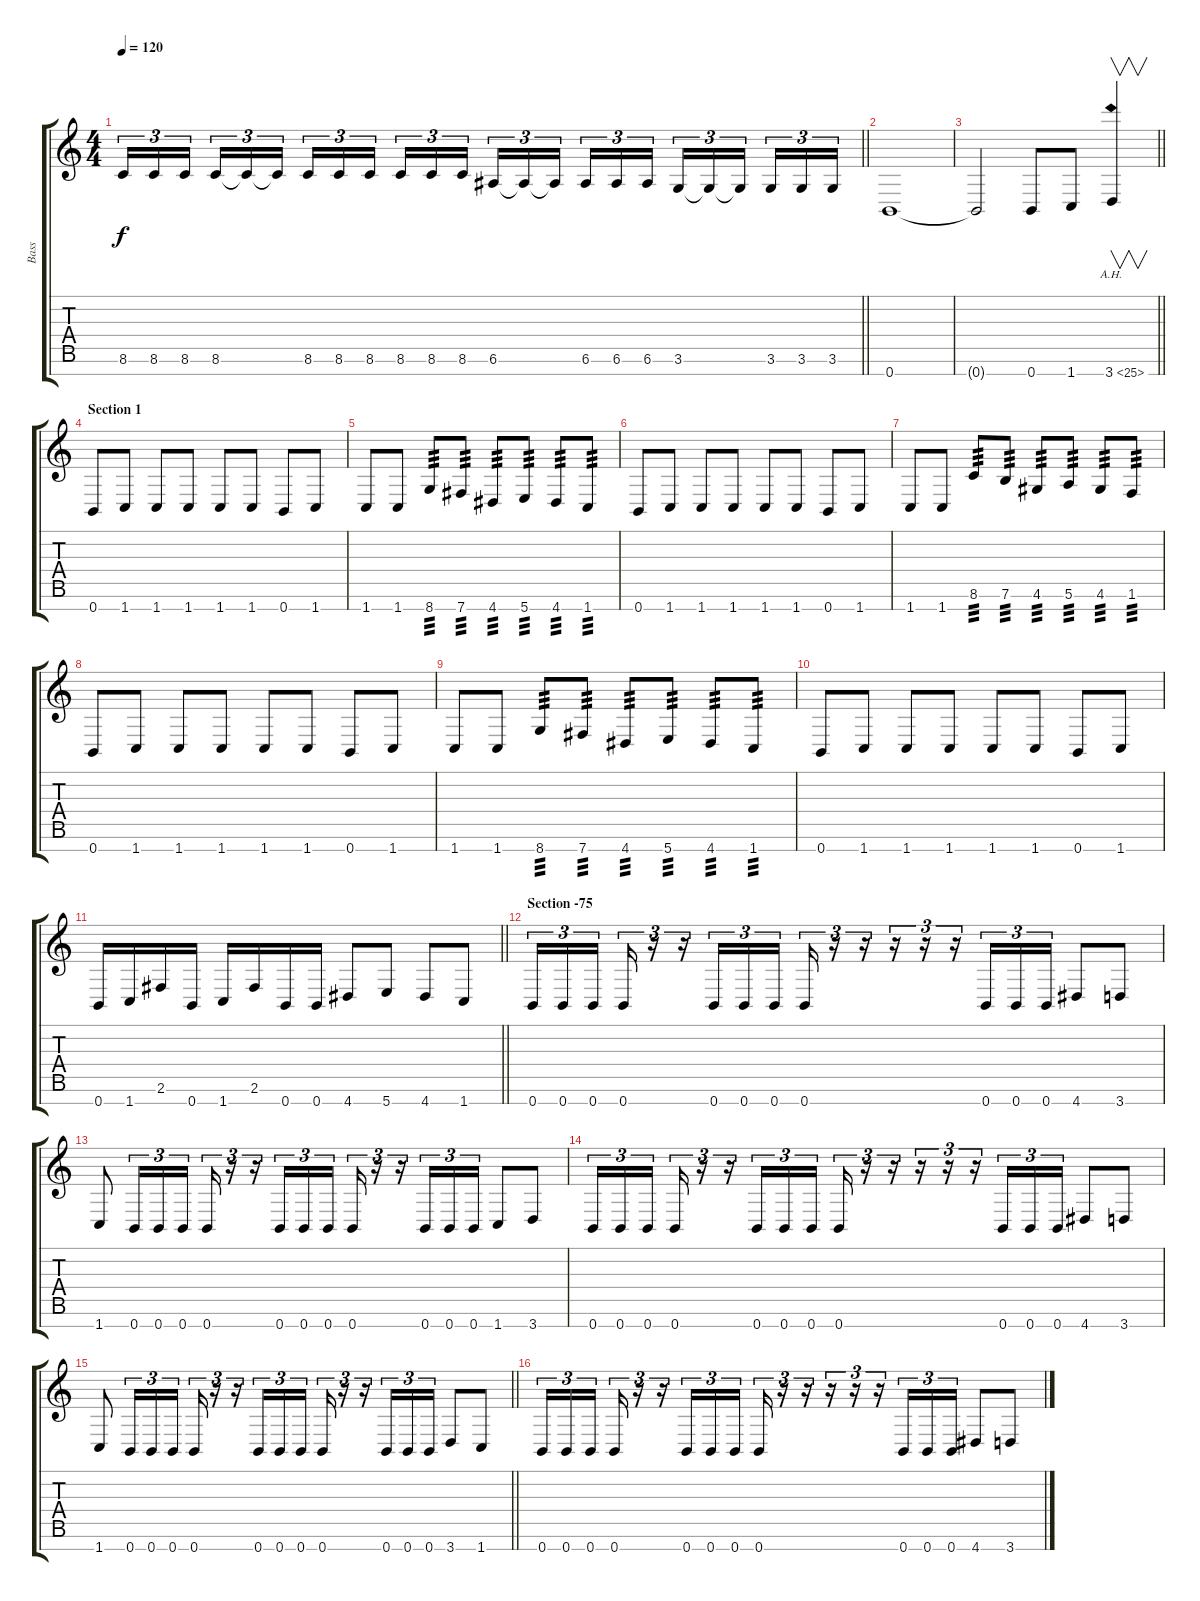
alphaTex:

\track ("Bass" "Bass") {instrument electricbasspick}
\staff {score tabs}
\tuning (E4 B3 G3 D3 A2 E2 B1) {hide}
\ts (4 4)
\tempo 120
\clef g2
\barLineRight lightlight
\ks c
8.6.16{tu (3 2) dy f} 8.6.16{tu (3 2)} 8.6.16{tu (3 2) beam splitsecondary} 8.6.16{tu (3 2)} 8.6{t}.16{tu (3 2)} 8.6{t}.16{tu (3 2)} 8.6.16{tu (3 2)} 8.6.16{tu (3 2)} 8.6.16{tu (3 2) beam splitsecondary} 8.6.16{tu (3 2)} 8.6.16{tu (3 2)} 8.6.16{tu (3 2)} 6.6.16{tu (3 2)} 6.6{t}.16{tu (3 2)} 6.6{t}.16{tu (3 2) beam splitsecondary} 6.6.16{tu (3 2)} 6.6.16{tu (3 2)} 6.6.16{tu (3 2)} 3.6.16{tu (3 2)} 3.6{t}.16{tu (3 2)} 3.6{t}.16{tu (3 2) beam splitsecondary} 3.6.16{tu (3 2)} 3.6.16{tu (3 2)} 3.6.16{tu (3 2)} |
0.7.1 |
\barLineRight lightlight
0.7{t}.2 0.7.8 1.7.8 3.7{ah 22}.4{v} |
\section ("" "Section 1")
0.7.8 1.7.8 1.7.8 1.7.8 1.7.8 1.7.8 0.7.8 1.7.8 |
1.7.8 1.7.8 8.7.8{tp 3} 7.7.8{tp 3} 4.7.8{tp 3} 5.7.8{tp 3} 4.7.8{tp 3} 1.7.8{tp 3} |
0.7.8 1.7.8 1.7.8 1.7.8 1.7.8 1.7.8 0.7.8 1.7.8 |
1.7.8 1.7.8 8.6.8{tp 3} 7.6.8{tp 3} 4.6.8{tp 3} 5.6.8{tp 3} 4.6.8{tp 3} 1.6.8{tp 3} |
0.7.8 1.7.8 1.7.8 1.7.8 1.7.8 1.7.8 0.7.8 1.7.8 |
1.7.8 1.7.8 8.7.8{tp 3} 7.7.8{tp 3} 4.7.8{tp 3} 5.7.8{tp 3} 4.7.8{tp 3} 1.7.8{tp 3} |
0.7.8 1.7.8 1.7.8 1.7.8 1.7.8 1.7.8 0.7.8 1.7.8 |
\barLineRight lightlight
0.7.16 1.7.16 2.6.16 0.7.16 1.7.16 2.6.16 0.7.16 0.7.16 4.7.8 5.7.8 4.7.8 1.7.8 |
\section ("" "Section -75")
0.7.16{tu (3 2)} 0.7.16{tu (3 2)} 0.7.16{tu (3 2) beam splitsecondary} 0.7.16{tu (3 2)} r.16{tu (3 2)} r.16{tu (3 2)} 0.7.16{tu (3 2)} 0.7.16{tu (3 2)} 0.7.16{tu (3 2) beam splitsecondary} 0.7.16{tu (3 2)} r.16{tu (3 2)} r.16{tu (3 2)} r.16{tu (3 2)} r.16{tu (3 2)} r.16{tu (3 2)} 0.7.16{tu (3 2)} 0.7.16{tu (3 2)} 0.7.16{tu (3 2)} 4.7.8 3.7.8 |
1.7.8 0.7.16{tu (3 2)} 0.7.16{tu (3 2)} 0.7.16{tu (3 2)} 0.7.16{tu (3 2)} r.16{tu (3 2)} r.16{tu (3 2)} 0.7.16{tu (3 2)} 0.7.16{tu (3 2)} 0.7.16{tu (3 2)} 0.7.16{tu (3 2)} r.16{tu (3 2)} r.16{tu (3 2)} 0.7.16{tu (3 2)} 0.7.16{tu (3 2)} 0.7.16{tu (3 2)} 1.7.8 3.7.8 |
0.7.16{tu (3 2)} 0.7.16{tu (3 2)} 0.7.16{tu (3 2) beam splitsecondary} 0.7.16{tu (3 2)} r.16{tu (3 2)} r.16{tu (3 2)} 0.7.16{tu (3 2)} 0.7.16{tu (3 2)} 0.7.16{tu (3 2) beam splitsecondary} 0.7.16{tu (3 2)} r.16{tu (3 2)} r.16{tu (3 2)} r.16{tu (3 2)} r.16{tu (3 2)} r.16{tu (3 2)} 0.7.16{tu (3 2)} 0.7.16{tu (3 2)} 0.7.16{tu (3 2)} 4.7.8 3.7.8 |
\barLineRight lightlight
1.7.8 0.7.16{tu (3 2)} 0.7.16{tu (3 2)} 0.7.16{tu (3 2)} 0.7.16{tu (3 2)} r.16{tu (3 2)} r.16{tu (3 2)} 0.7.16{tu (3 2)} 0.7.16{tu (3 2)} 0.7.16{tu (3 2)} 0.7.16{tu (3 2)} r.16{tu (3 2)} r.16{tu (3 2)} 0.7.16{tu (3 2)} 0.7.16{tu (3 2)} 0.7.16{tu (3 2)} 3.7.8 1.7.8 |
0.7.16{tu (3 2)} 0.7.16{tu (3 2)} 0.7.16{tu (3 2) beam splitsecondary} 0.7.16{tu (3 2)} r.16{tu (3 2)} r.16{tu (3 2)} 0.7.16{tu (3 2)} 0.7.16{tu (3 2)} 0.7.16{tu (3 2) beam splitsecondary} 0.7.16{tu (3 2)} r.16{tu (3 2)} r.16{tu (3 2)} r.16{tu (3 2)} r.16{tu (3 2)} r.16{tu (3 2)} 0.7.16{tu (3 2)} 0.7.16{tu (3 2)} 0.7.16{tu (3 2)} 4.7.8 3.7.8
